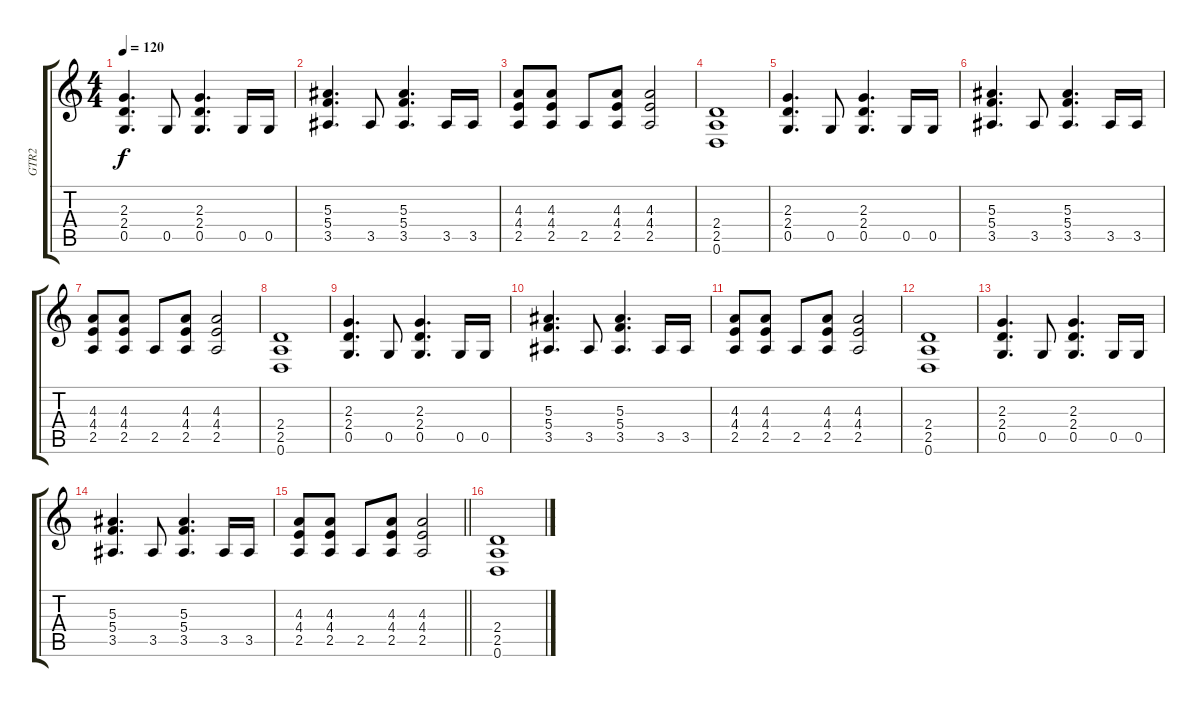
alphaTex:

\track ("GTR2" "GTR2") {instrument overdrivenguitar}
\staff {score tabs}
\tuning (D4 A3 F3 C3 G2 D2) {hide}
\ts (4 4)
\tempo 120
\clef g2
\ks c
(2.3 2.4 0.5).4{d dy f} 0.5.8 (2.3 2.4 0.5).4{d} 0.5.16 0.5.16 |
(5.3 5.4 3.5).4{d} 3.5.8 (5.3 5.4 3.5).4{d} 3.5.16 3.5.16 |
(4.3 4.4 2.5).8 (4.3 4.4 2.5).8 2.5.8 (4.3 4.4 2.5).8 (4.3 4.4 2.5).2 |
(2.4 2.5 0.6).1 |
(2.3 2.4 0.5).4{d} 0.5.8 (2.3 2.4 0.5).4{d} 0.5.16 0.5.16 |
(5.3 5.4 3.5).4{d} 3.5.8 (5.3 5.4 3.5).4{d} 3.5.16 3.5.16 |
(4.3 4.4 2.5).8 (4.3 4.4 2.5).8 2.5.8 (4.3 4.4 2.5).8 (4.3 4.4 2.5).2 |
(2.4 2.5 0.6).1 |
(2.3 2.4 0.5).4{d} 0.5.8 (2.3 2.4 0.5).4{d} 0.5.16 0.5.16 |
(5.3 5.4 3.5).4{d} 3.5.8 (5.3 5.4 3.5).4{d} 3.5.16 3.5.16 |
(4.3 4.4 2.5).8 (4.3 4.4 2.5).8 2.5.8 (4.3 4.4 2.5).8 (4.3 4.4 2.5).2 |
(2.4 2.5 0.6).1 |
(2.3 2.4 0.5).4{d} 0.5.8 (2.3 2.4 0.5).4{d} 0.5.16 0.5.16 |
(5.3 5.4 3.5).4{d} 3.5.8 (5.3 5.4 3.5).4{d} 3.5.16 3.5.16 |
\barLineRight lightlight
(4.3 4.4 2.5).8 (4.3 4.4 2.5).8 2.5.8 (4.3 4.4 2.5).8 (4.3 4.4 2.5).2 |
\section ("" "")
(2.4 2.5 0.6).1
